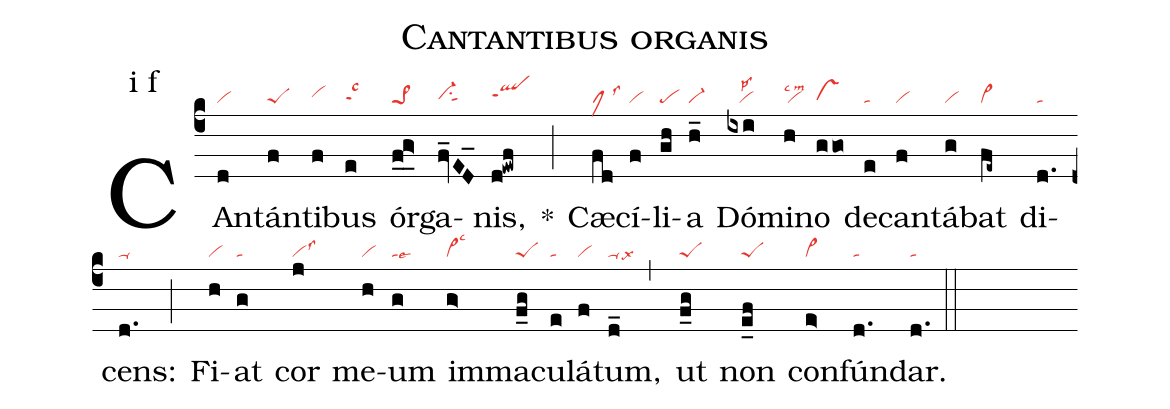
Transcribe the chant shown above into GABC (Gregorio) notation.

name: Cantantibus organis;
annotation: i f;
mode: 1;
nabc-lines: 1;
%%
(c4)
CAn(d|vi)tán(f|peS)ti(f|vihh)bus(e|tahglsc3) ór(f_0g>_0|pe>1)ga(fv_ED_|vi-hgsu1sut1)nis,(d!ewf|qlhhppt1) *(;)
Cæ(fd|clMlss3)cí(f|vi)li(gh|pe)a(h_|vi-) Dó(ixi|///vilsp2)mi(h|vilsc2lsm2)no(ggo|vshg) de(e|ta)can(f|vi)tá(g|vi)bat(fe~|vi>) di(d.|ta)cens:(d.|ta-) (;)
Fi(h|vi)at(g|ta) cor(j|vilss3) me(h|vi)um(g|talse6) im(g>|vi>lsc3)ma(f_g|peS)cu(e|ta)lá(f|vi)tum,(d_|ta-lsx6) (,)
ut(f_g|peS) non(e_f|peS) con(e>|vi>)fún(d.|ta)dar.(d.|ta) (::)
